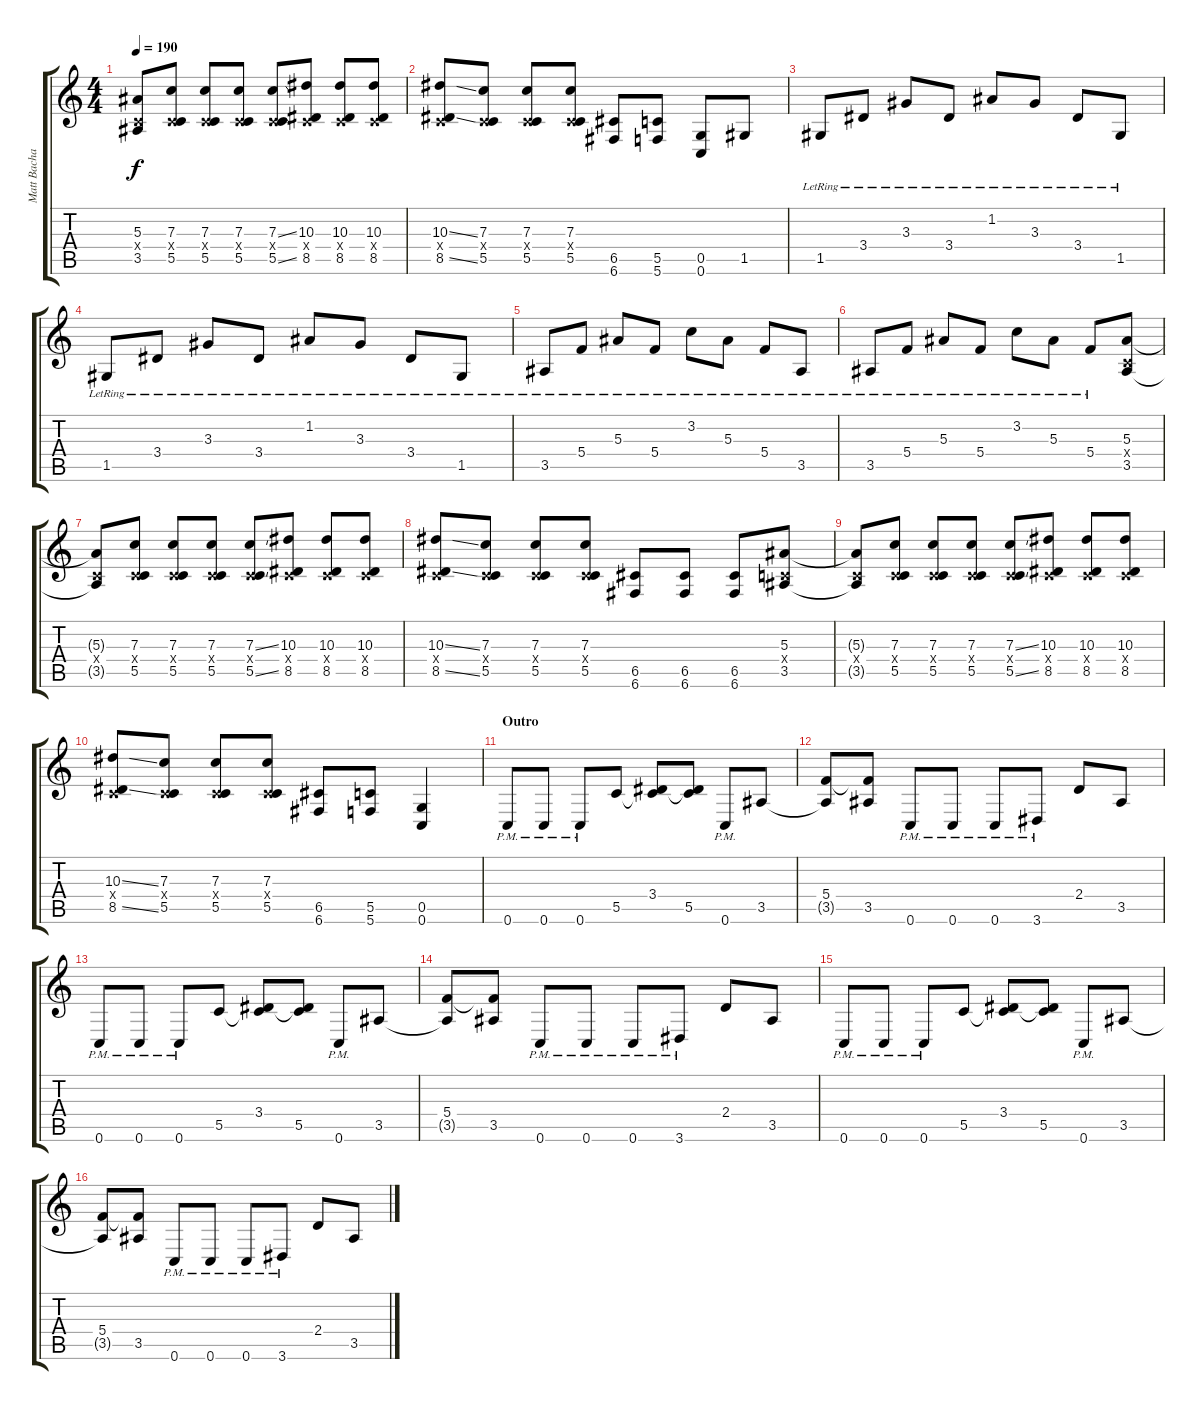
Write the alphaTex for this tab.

\track ("Matt Bachand" "Matt Bacha") {instrument distortionguitar}
\staff {score tabs}
\tuning (D4 A3 F3 C3 G2 C2) {hide}
\ts (4 4)
\tempo 190
\clef g2
\ks c
(5.3{t} 0.4{x} 3.5{t}).8{dy f} (7.3 0.4{x} 5.5).8 (7.3 0.4{x} 5.5).8 (7.3 0.4{x} 5.5).8 (7.3{ss} 0.4{x} 5.5{ss}).8 (10.3 0.4{x} 8.5).8 (10.3 0.4{x} 8.5).8 (10.3 0.4{x} 8.5).8 |
(10.3{ss} 0.4{x} 8.5{ss}).8 (7.3 0.4{x} 5.5).8 (7.3 0.4{x} 5.5).8 (7.3 0.4{x} 5.5).8 (6.5 6.6).8 (5.5 5.6).8 (0.5 0.6).8 1.5.8 |
1.5{lr}.8 3.4{lr}.8 3.3{lr}.8 3.4{lr}.8 1.2{lr}.8 3.3{lr}.8 3.4{lr}.8 1.5{lr}.8 |
1.5{lr}.8 3.4{lr}.8 3.3{lr}.8 3.4{lr}.8 1.2{lr}.8 3.3{lr}.8 3.4{lr}.8 1.5{lr}.8 |
3.5{lr}.8 5.4{lr}.8 5.3{lr}.8 5.4{lr}.8 3.2{lr}.8 5.3{lr}.8 5.4{lr}.8 3.5{lr}.8 |
3.5{lr}.8 5.4{lr}.8 5.3{lr}.8 5.4{lr}.8 3.2{lr}.8 5.3{lr}.8 5.4{lr}.8 (5.3 0.4{x} 3.5).8 |
(5.3{t} 0.4{x} 3.5{t}).8 (7.3 0.4{x} 5.5).8 (7.3 0.4{x} 5.5).8 (7.3 0.4{x} 5.5).8 (7.3{ss} 0.4{x} 5.5{ss}).8 (10.3 0.4{x} 8.5).8 (10.3 0.4{x} 8.5).8 (10.3 0.4{x} 8.5).8 |
(10.3{ss} 0.4{x} 8.5{ss}).8 (7.3 0.4{x} 5.5).8 (7.3 0.4{x} 5.5).8 (7.3 0.4{x} 5.5).8 (6.5 6.6).8 (6.5 6.6).8 (6.5 6.6).8 (5.3 0.4{x} 3.5).8 |
(5.3{t} 0.4{x} 3.5{t}).8 (7.3 0.4{x} 5.5).8 (7.3 0.4{x} 5.5).8 (7.3 0.4{x} 5.5).8 (7.3{ss} 0.4{x} 5.5{ss}).8 (10.3 0.4{x} 8.5).8 (10.3 0.4{x} 8.5).8 (10.3 0.4{x} 8.5).8 |
(10.3{ss} 0.4{x} 8.5{ss}).8 (7.3 0.4{x} 5.5).8 (7.3 0.4{x} 5.5).8 (7.3 0.4{x} 5.5).8 (6.5 6.6).8 (5.5 5.6).8 (0.5 0.6).4 |
\section ("" "Outro")
0.6{pm}.8 0.6{pm}.8 0.6{pm}.8 5.5.8 (3.4 5.5{t}).8 (3.4{t} 5.5).8 0.6{pm}.8 3.5.8 |
(5.4 3.5{t}).8 (5.4{t} 3.5).8 0.6{pm}.8 0.6{pm}.8 0.6{pm}.8 3.6{pm}.8 2.4.8 3.5.8 |
0.6{pm}.8 0.6{pm}.8 0.6{pm}.8 5.5.8 (3.4 5.5{t}).8 (3.4{t} 5.5).8 0.6{pm}.8 3.5.8 |
(5.4 3.5{t}).8 (5.4{t} 3.5).8 0.6{pm}.8 0.6{pm}.8 0.6{pm}.8 3.6{pm}.8 2.4.8 3.5.8 |
0.6{pm}.8 0.6{pm}.8 0.6{pm}.8 5.5.8 (3.4 5.5{t}).8 (3.4{t} 5.5).8 0.6{pm}.8 3.5.8 |
(5.4 3.5{t}).8 (5.4{t} 3.5).8 0.6{pm}.8 0.6{pm}.8 0.6{pm}.8 3.6{pm}.8 2.4.8 3.5.8
